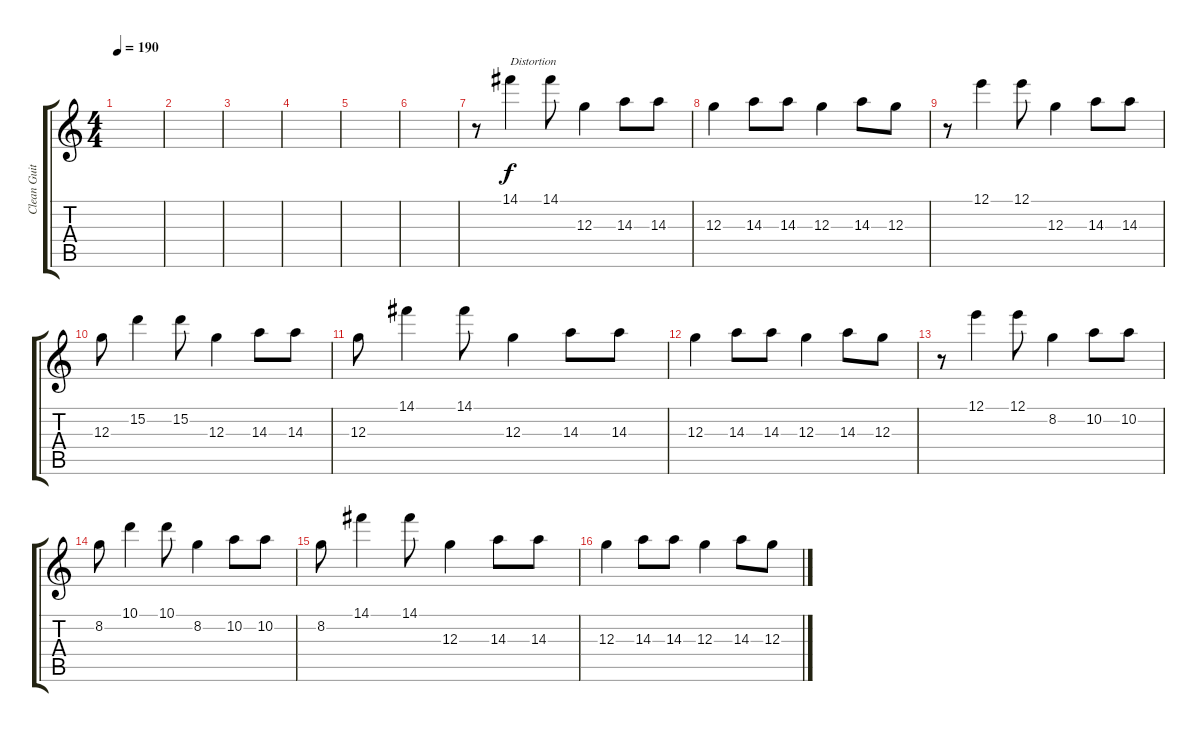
\track ("Clean Guitar" "Clean Guit") {instrument electricguitarmuted}
\staff {score tabs}
\tuning (E4 B3 G3 D3 A2 E2) {hide}
\ts (4 4)
\tempo 190
\clef g2
\ks c
|
|
|
|
|
|
r.8 14.1.4{txt "Distortion" balance 14 instrument overdrivenguitar} 14.1.8 12.3.4 14.3.8 14.3.8 |
12.3.4 14.3.8 14.3.8 12.3.4 14.3.8 12.3.8 |
r.8 12.1.4 12.1.8 12.3.4 14.3.8 14.3.8 |
12.3.8 15.2.4 15.2.8 12.3.4 14.3.8 14.3.8 |
12.3.8 14.1.4 14.1.8 12.3.4 14.3.8 14.3.8 |
12.3.4 14.3.8 14.3.8 12.3.4 14.3.8 12.3.8 |
r.8 12.1.4 12.1.8 8.2.4 10.2.8 10.2.8 |
8.2.8 10.1.4 10.1.8 8.2.4 10.2.8 10.2.8 |
8.2.8 14.1.4 14.1.8 12.3.4 14.3.8 14.3.8 |
12.3.4 14.3.8 14.3.8 12.3.4 14.3.8 12.3.8
